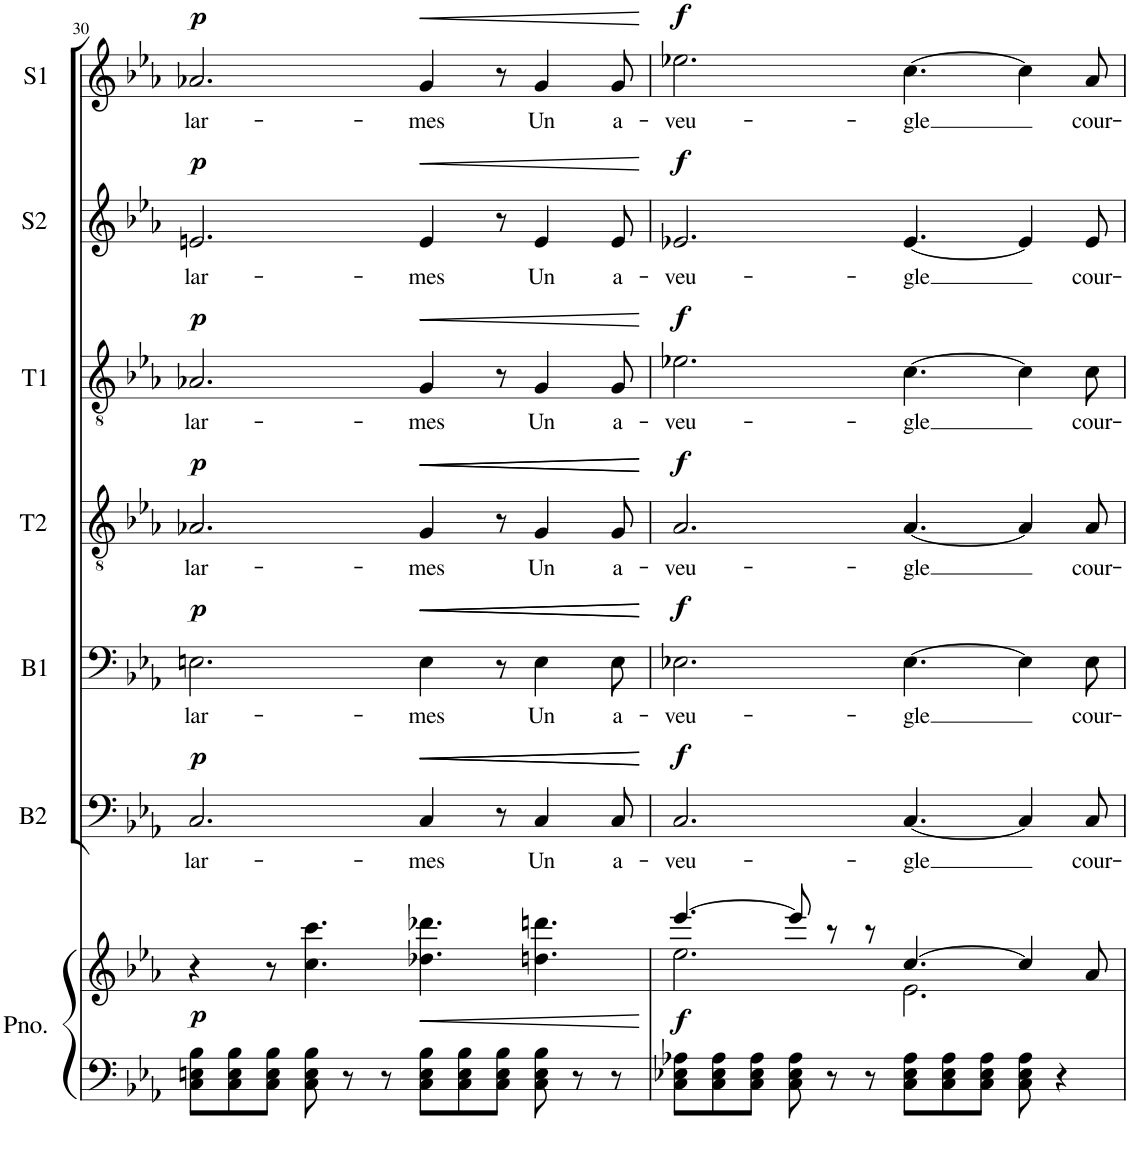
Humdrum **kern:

**kern	**kern	**dynam	**kern	**text	**dynam	**kern	**text	**dynam	**kern	**text	**dynam	**kern	**text	**dynam	**kern	**text	**dynam	**kern	**text	**dynam
*part7	*part7	*part7	*part6	*part6	*part6	*part5	*part5	*part5	*part4	*part4	*part4	*part3	*part3	*part3	*part2	*part2	*part2	*part1	*part1	*part1
*staff8	*staff7	*staff7/8	*staff6	*staff6	*staff6	*staff5	*staff5	*staff5	*staff4	*staff4	*staff4	*staff3	*staff3	*staff3	*staff2	*staff2	*staff2	*staff1	*staff1	*staff1
*I"Piano	*	*	*I"Basse 2	*	*	*I"Basse 1	*	*	*I"Tenor 2	*	*	*I"Tenor 1	*	*	*I"Soprano 2	*	*	*I"Soprano 1	*	*
*I'Pno.	*	*	*I'B2	*	*	*I'B1	*	*	*I'T2	*	*	*I'T1	*	*	*I'S2	*	*	*I'S1	*	*
!!LO:PB:g=z
*clefF4	*clefG2	*	*clefF4	*	*	*clefF4	*	*	*clefGv2	*	*	*clefGv2	*	*	*clefG2	*	*	*clefG2	*	*
*k[b-e-a-]	*k[b-e-a-]	*	*k[b-e-a-]	*	*	*k[b-e-a-]	*	*	*k[b-e-a-]	*	*	*k[b-e-a-]	*	*	*k[b-e-a-]	*	*	*k[b-e-a-]	*	*
*M12/8	*M12/8	*	*M12/8	*	*	*M12/8	*	*	*M12/8	*	*	*M12/8	*	*	*M12/8	*	*	*M12/8	*	*
=30	=30	=30	=30	=30	=30	=30	=30	=30	=30	=30	=30	=30	=30	=30	=30	=30	=30	=30	=30	=30
!	!	!LO:DY:b	!	!LO:LY:b	!LO:DY:a	!	!LO:LY:b	!LO:DY:a	!	!LO:LY:b	!LO:DY:a	!	!LO:LY:b	!LO:DY:a	!	!LO:LY:b	!LO:DY:a	!	!LO:LY:b	!LO:DY:a
8C\ 8En\ 8B-\L	4r	p	2.C/	lar-	p	2.En\	lar-	p	2.A-X/	lar-	p	2.A-X/	lar-	p	2.en/	lar-	p	2.a-X/	lar-	p
8C\ 8E\ 8B-\	.	.	.	.	.	.	.	.	.	.	.	.	.	.	.	.	.	.	.	.
8C\ 8E\ 8B-\J	8r	.	.	.	.	.	.	.	.	.	.	.	.	.	.	.	.	.	.	.
8C\ 8E\ 8B-\	4.cc\ 4.ccc\	.	.	.	.	.	.	.	.	.	.	.	.	.	.	.	.	.	.	.
8r	.	.	.	.	.	.	.	.	.	.	.	.	.	.	.	.	.	.	.	.
8r	.	.	.	.	.	.	.	.	.	.	.	.	.	.	.	.	.	.	.	.
!	!	!	!	!LO:LY:b	!LO:HP:b	!	!LO:LY:b	!LO:HP:b	!	!LO:LY:b	!LO:HP:b	!	!LO:LY:b	!LO:HP:b	!	!LO:LY:b	!LO:HP:b	!	!LO:LY:b	!LO:HP:b
8C\ 8E\ 8B-\L	4.dd-X\ 4.ddd-X\	.	4C/	-mes	<	4E\	-mes	<	4G/	-mes	<	4G/	-mes	<	4e/	-mes	<	4g/	-mes	<
8C\ 8E\ 8B-\	.	.	.	.	.	.	.	.	.	.	.	.	.	.	.	.	.	.	.	.
!	!	!	!	!	!LO:HP:b	!	!	!LO:HP:b	!	!	!LO:HP:b	!	!	!	!	!	!	!	!	!
8C\ 8E\ 8B-\J	.	.	8r	.	<	8r	.	<	8r	.	<	8r	.	.	8r	.	.	8r	.	.
!	!	!	!	!LO:LY:b	!	!	!LO:LY:b	!	!	!LO:LY:b	!	!	!LO:LY:b	!	!	!LO:LY:b	!	!	!LO:LY:b	!
8C\ 8E\ 8B-\	4.ddn\ 4.dddn\	.	4C/	Un	.	4E\	Un	.	4G/	Un	.	4G/	Un	.	4e/	Un	.	4g/	Un	.
8r	.	.	.	.	.	.	.	.	.	.	.	.	.	.	.	.	.	.	.	.
!	!	!	!	!LO:LY:b	!	!	!LO:LY:b	!	!	!LO:LY:b	!	!	!LO:LY:b	!	!	!LO:LY:b	!	!	!LO:LY:b	!
8r	.	.	8C/	a-	.	8E\	a-	.	8G/	a-	.	8G/	a-	.	8e/	a-	.	8g/	a-	.
.	.	.	.	.	[ [	.	.	[ [	.	.	[ [	.	.	[	.	.	[	.	.	[
=31	=31	=31	=31	=31	=31	=31	=31	=31	=31	=31	=31	=31	=31	=31	=31	=31	=31	=31	=31	=31
*	*^	*	*	*	*	*	*	*	*	*	*	*	*	*	*	*	*	*	*	*
!	!	!	!LO:DY:b	!	!LO:LY:b	!LO:DY:a	!	!LO:LY:b	!LO:DY:a	!	!LO:LY:b	!LO:DY:a	!	!LO:LY:b	!LO:DY:a	!	!LO:LY:b	!LO:DY:a	!	!LO:LY:b	!LO:DY:a
8C\ 8E-X\ 8A-X\L	[4.eee-/	2.ee-\	f	2.C/	-veu-	f	2.E-X\	-veu-	f	2.A-/	-veu-	f	2.e-X\	-veu-	f	2.e-X/	-veu-	f	2.ee-X\	-veu-	f
8C\ 8E-\ 8A-\	.	.	.	.	.	.	.	.	.	.	.	.	.	.	.	.	.	.	.	.	.
8C\ 8E-\ 8A-\J	.	.	.	.	.	.	.	.	.	.	.	.	.	.	.	.	.	.	.	.	.
8C\ 8E-\ 8A-\	8eee-/]	.	.	.	.	.	.	.	.	.	.	.	.	.	.	.	.	.	.	.	.
8r	8r	.	.	.	.	.	.	.	.	.	.	.	.	.	.	.	.	.	.	.	.
8r	8r	.	.	.	.	.	.	.	.	.	.	.	.	.	.	.	.	.	.	.	.
!	!	!	!	!	!LO:LY:b	!	!	!LO:LY:b	!	!	!LO:LY:b	!	!	!LO:LY:b	!	!	!LO:LY:b	!	!	!LO:LY:b	!
8C\ 8E-\ 8A-\L	[4.cc/	2.e-\	.	[4.C/	-gle	.	[4.E-\	-gle	.	[4.A-/	-gle	.	[4.c\	-gle	.	[4.e-/	-gle	.	[4.cc\	-gle	.
8C\ 8E-\ 8A-\	.	.	.	.	.	.	.	.	.	.	.	.	.	.	.	.	.	.	.	.	.
8C\ 8E-\ 8A-\J	.	.	.	.	.	.	.	.	.	.	.	.	.	.	.	.	.	.	.	.	.
8C\ 8E-\ 8A-\	4cc/]	.	.	4C/]	.	.	4E-\]	.	.	4A-/]	.	.	4c\]	.	.	4e-/]	.	.	4cc\]	.	.
4r	.	.	.	.	.	.	.	.	.	.	.	.	.	.	.	.	.	.	.	.	.
!	!	!	!	!	!LO:LY:b	!	!	!LO:LY:b	!	!	!LO:LY:b	!	!	!LO:LY:b	!	!	!LO:LY:b	!	!	!LO:LY:b	!
.	8a-/	.	.	8C/	cour-	.	8E-\	cour-	.	8A-/	cour-	.	8c\	cour-	.	8e-/	cour-	.	8a-/	cour-	.
*	*v	*v	*	*	*	*	*	*	*	*	*	*	*	*	*	*	*	*	*	*	*
=	=	=	=	=	=	=	=	=	=	=	=	=	=	=	=	=	=	=	=	=
*-	*-	*-	*-	*-	*-	*-	*-	*-	*-	*-	*-	*-	*-	*-	*-	*-	*-	*-	*-	*-
